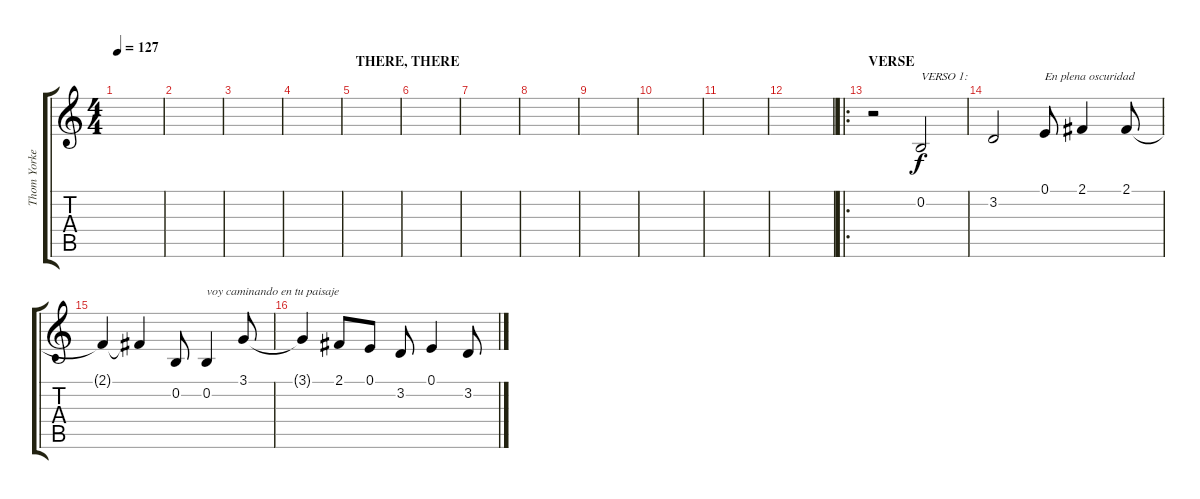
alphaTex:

\track ("Thom Yorke (voz)" "Thom Yorke") {instrument lead8bassandlead}
\staff {score tabs}
\tuning (E4 B3 G3 D3 A2 E2) {hide}
\ts (4 4)
\tempo 127
\clef g2
\ks c
|
|
|
|
\section ("" "THERE, THERE")
|
|
|
|
|
|
|
|
\ro
\section ("" "VERSE")
r.2 0.2.2{txt "VERSO 1:"} |
3.2.2 0.1.8{txt "En plena oscuridad"} 2.1.4 2.1.8 |
2.1{t}.4 2.1{t}.4 0.2.8 0.2.4{txt "voy caminando en tu paisaje"} 3.1.8 |
3.1{t}.4 2.1.8 0.1.8 3.2.8 0.1.4 3.2.8
